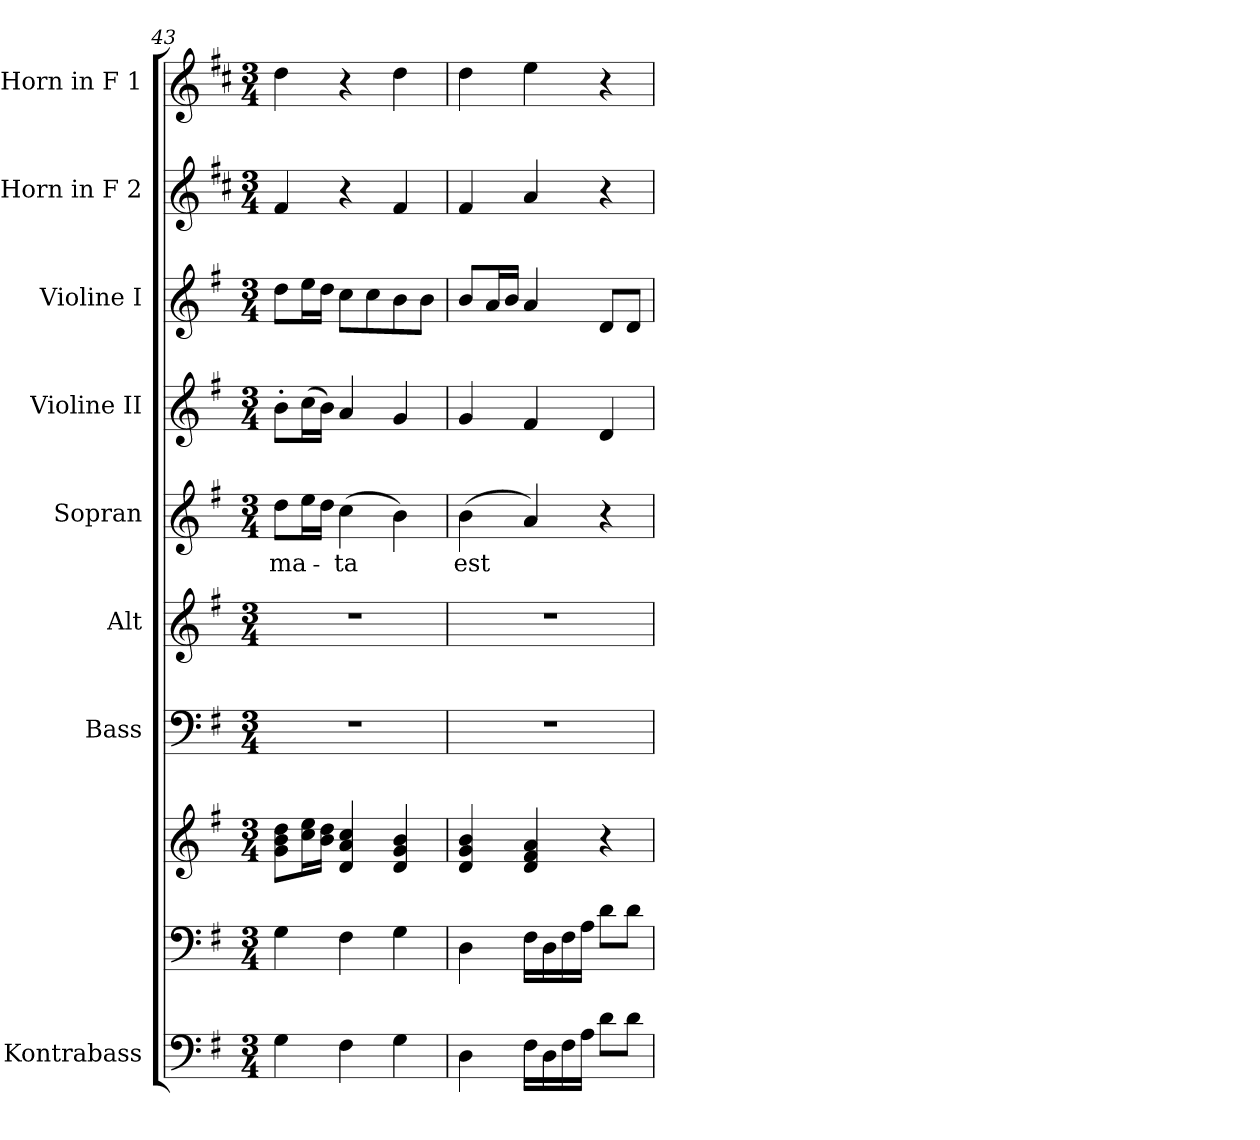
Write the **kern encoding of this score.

**kern	**kern	**kern	**kern	**kern	**kern	**text	**kern	**kern	**kern	**kern
*part9	*part8	*part8	*part7	*part6	*part5	*part5	*part4	*part3	*part2	*part1
*staff10	*staff9	*staff8	*staff7	*staff6	*staff5	*staff5	*staff4	*staff3	*staff2	*staff1
*I"Kontrabass	*	*	*I"Bass	*I"Alt	*I"Sopran	*	*I"Violine II	*I"Violine I	*I"Horn in F 2	*I"Horn in F 1
*I'Kb.	*	*	*I'B.	*I'A.	*I'S.	*	*I'Vl. II	*I'Vl. I	*	*
*clefF4	*clefF4	*clefG2	*clefF4	*clefG2	*clefG2	*	*clefG2	*clefG2	*clefG2	*clefG2
*ITrd7c12	*	*	*	*	*	*	*	*	*ITrd4c7	*ITrd4c7
*k[f#]	*k[f#]	*k[f#]	*k[f#]	*k[f#]	*k[f#]	*	*k[f#]	*k[f#]	*k[f#]	*k[f#]
*G:	*G:	*G:	*G:	*G:	*G:	*	*G:	*G:	*G:	*G:
*M3/4	*M3/4	*M3/4	*M3/4	*M3/4	*M3/4	*	*M3/4	*M3/4	*M3/4	*M3/4
=43	=43	=43	=43	=43	=43	=43	=43	=43	=43	=43
!	!	!	!	!	!	!LO:LY:b	!	!	!	!
4GG\	4G\	8g\ 8b\ 8dd\L	2.r	2.r	8dd\L	-ma-	8b'>\L	8dd\L	4B/	4g\
.	.	16cc\ 16ee\L	.	.	16ee\L	.	(>16cc\L	16ee\L	.	.
.	.	16b\ 16dd\JJ	.	.	16dd\JJ	.	16b\JJ)	16dd\JJ	.	.
!	!	!	!	!	!	!LO:LY:b	!	!	!	!
4FF#\	4F#\	4d/ 4a/ 4cc/	.	.	(>4cc\	-ta	4a/	8cc\L	4r	4r
.	.	.	.	.	.	.	.	8cc\	.	.
4GG\	4G\	4d/ 4g/ 4b/	.	.	4b\)	.	4g/	8b\	4B/	4g\
.	.	.	.	.	.	.	.	8b\J	.	.
=44	=44	=44	=44	=44	=44	=44	=44	=44	=44	=44
!	!	!	!	!	!	!LO:LY:b	!	!	!	!
4DD\	4D\	4d/ 4g/ 4b/	2.r	2.r	(>4b\	est	4g/	8b/L	4B/	4g\
.	.	.	.	.	.	.	.	16a/L	.	.
.	.	.	.	.	.	.	.	16b/JJ	.	.
16FF#\LL	16F#\LL	4d/ 4f#/ 4a/	.	.	4a/)	.	4f#/	4a/	4d/	4a\
16DD\	16D\	.	.	.	.	.	.	.	.	.
16FF#\	16F#\	.	.	.	.	.	.	.	.	.
16AA\JJ	16A\JJ	.	.	.	.	.	.	.	.	.
8D\L	8d\L	4r	.	.	4r	.	4d/	8d/L	4r	4r
8D\J	8d\J	.	.	.	.	.	.	8d/J	.	.
=	=	=	=	=	=	=	=	=	=	=
*-	*-	*-	*-	*-	*-	*-	*-	*-	*-	*-
